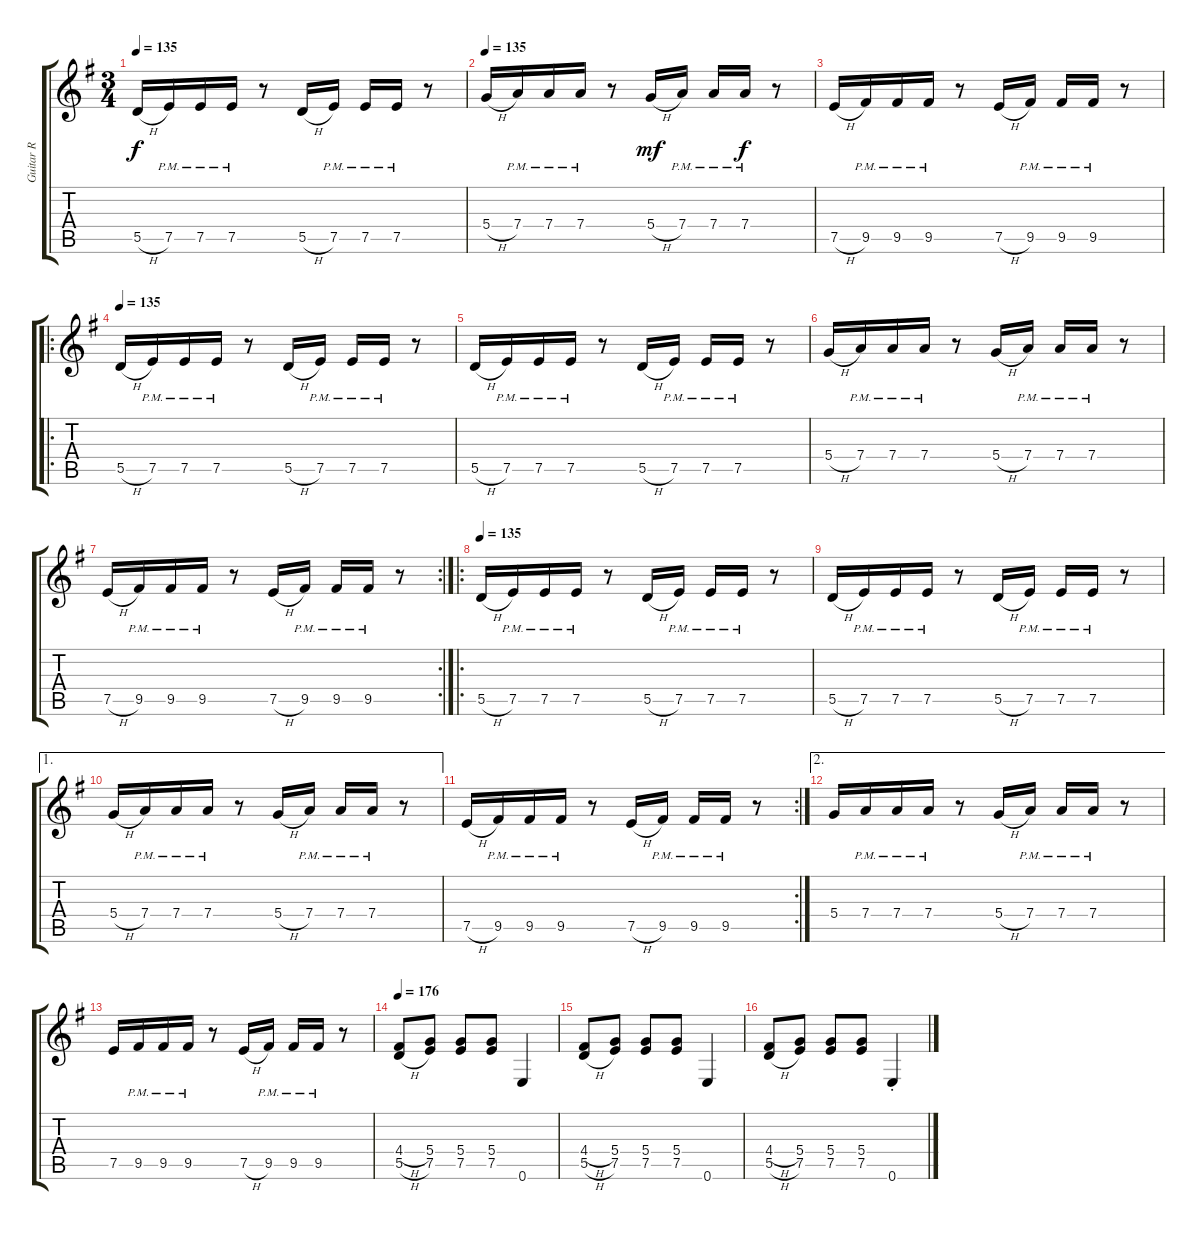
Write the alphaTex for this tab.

\track ("Guitar R" "Guitar R") {instrument distortionguitar}
\staff {score tabs}
\tuning (E4 B3 G3 D3 A2 E2) {hide}
\ts (3 4)
\tempo 135
\clef g2
\ks g
5.5{h}.16{dy f} 7.5{pm}.16 7.5{pm}.16 7.5{pm}.16 r.8 5.5{h}.16 7.5{pm}.16 7.5{pm}.16 7.5{pm}.16 r.8 |
\tempo 135
5.4{h}.16 7.4{pm}.16 7.4{pm}.16 7.4{pm}.16 r.8 5.4{h}.16{dy mf} 7.4{pm}.16 7.4{pm}.16 7.4{pm}.16{dy f} r.8 |
7.5{h}.16 9.5{pm}.16 9.5{pm}.16 9.5{pm}.16 r.8 7.5{h}.16 9.5{pm}.16 9.5{pm}.16 9.5{pm}.16 r.8 |
\ro
\tempo 135
5.5{h}.16 7.5{pm}.16 7.5{pm}.16 7.5{pm}.16 r.8 5.5{h}.16 7.5{pm}.16 7.5{pm}.16 7.5{pm}.16 r.8 |
5.5{h}.16 7.5{pm}.16 7.5{pm}.16 7.5{pm}.16 r.8 5.5{h}.16 7.5{pm}.16 7.5{pm}.16 7.5{pm}.16 r.8 |
5.4{h}.16 7.4{pm}.16 7.4{pm}.16 7.4{pm}.16 r.8 5.4{h}.16 7.4{pm}.16 7.4{pm}.16 7.4{pm}.16 r.8 |
\rc 2
7.5{h}.16 9.5{pm}.16 9.5{pm}.16 9.5{pm}.16 r.8 7.5{h}.16 9.5{pm}.16 9.5{pm}.16 9.5{pm}.16 r.8 |
\ro
\tempo 135
5.5{h}.16 7.5{pm}.16 7.5{pm}.16 7.5{pm}.16 r.8 5.5{h}.16 7.5{pm}.16 7.5{pm}.16 7.5{pm}.16 r.8 |
5.5{h}.16 7.5{pm}.16 7.5{pm}.16 7.5{pm}.16 r.8 5.5{h}.16 7.5{pm}.16 7.5{pm}.16 7.5{pm}.16 r.8 |
\ae 1
5.4{h}.16 7.4{pm}.16 7.4{pm}.16 7.4{pm}.16 r.8 5.4{h}.16 7.4{pm}.16 7.4{pm}.16 7.4{pm}.16 r.8 |
\rc 2
7.5{h}.16 9.5{pm}.16 9.5{pm}.16 9.5{pm}.16 r.8 7.5{h}.16 9.5{pm}.16 9.5{pm}.16 9.5{pm}.16 r.8 |
\ae 2
5.4.16 7.4{pm}.16 7.4{pm}.16 7.4{pm}.16 r.8 5.4{h}.16 7.4{pm}.16 7.4{pm}.16 7.4{pm}.16 r.8 |
7.5.16 9.5{pm}.16 9.5{pm}.16 9.5{pm}.16 r.8 7.5{h}.16 9.5{pm}.16 9.5{pm}.16 9.5{pm}.16 r.8 |
\tempo 176
(4.4{h} 5.5{h}).8 (5.4 7.5).8 (5.4 7.5).8 (5.4 7.5).8 0.6.4 |
(4.4{h} 5.5{h}).8 (5.4 7.5).8 (5.4 7.5).8 (5.4 7.5).8 0.6.4 |
(4.4{h} 5.5{h}).8 (5.4 7.5).8 (5.4 7.5).8 (5.4 7.5).8 0.6{st}.4
